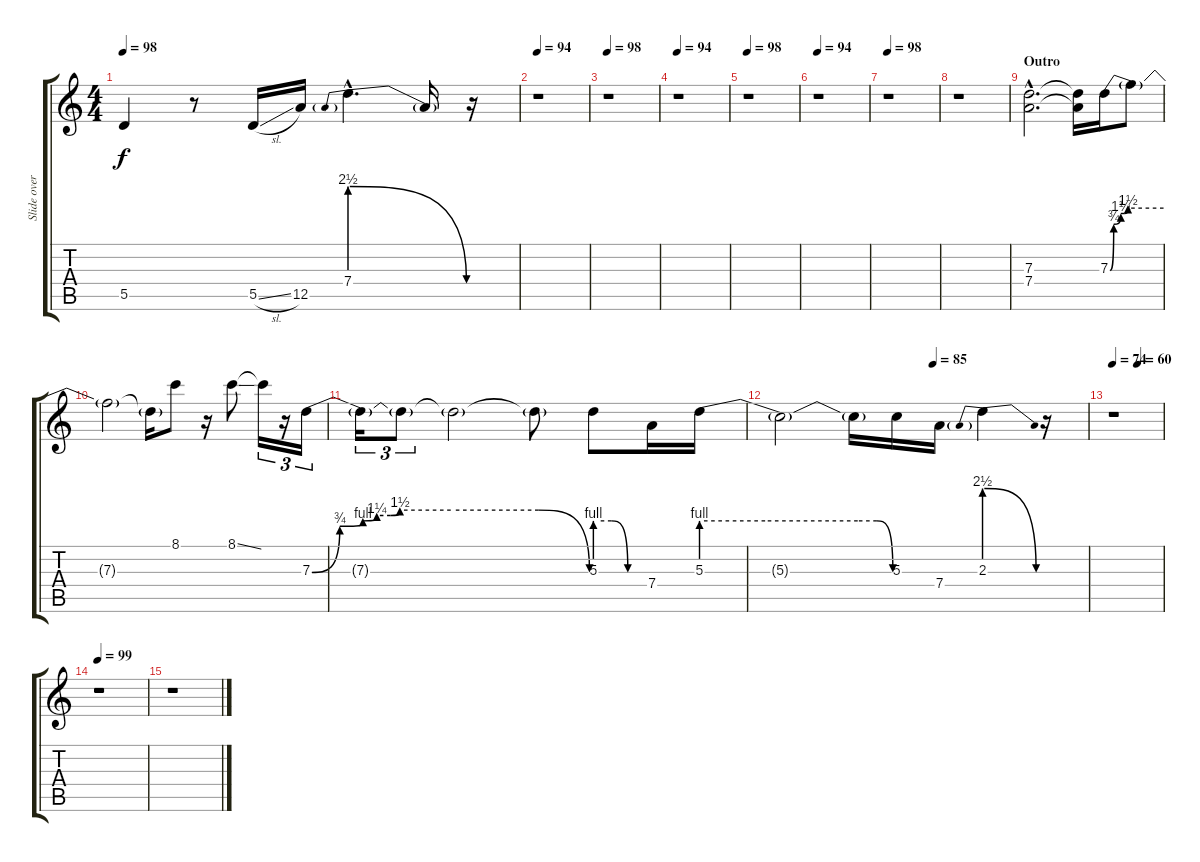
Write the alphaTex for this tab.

\track ("Slide overdubs" "Slide over") {instrument overdrivenguitar}
\staff {score tabs}
\tuning (E4 B3 G3 D3 A2 E2) {hide}
\ts (4 4)
\tempo 98
\clef g2
\ks c
5.5.4{dy f} r.8 5.5{sl}.16 12.5.16 7.4{be (prebendrelease 0 10 60 0) hac}.4{d} 7.4{t}.16 r.16 |
\tempo 94
r.1 |
\tempo 98
r.1 |
\tempo 94
r.1 |
\tempo 98
r.1 |
\tempo 94
r.1 |
\tempo 98
r.1 |
r.1 |
\section ("" "Outro")
(7.3{hac} 7.4{hac}).2{d} (7.3{t} 7.4{t}).16 7.3{be (custom 0 0 4 3 12 5 16 5 20 6 60 6)}.16 7.3{t}.8 |
7.3{t}.2 7.3{t}.16 8.1.8 r.16 8.1{ss}.8 8.1{t}.16{tu (3 2)} r.16{tu (3 2)} 7.3{be (custom 0 0 6 3 11 4 14 5 17 5 19 6 30 6 49 6 60 0)}.16{tu (3 2)} |
7.3{t}.16{tu (3 2)} 7.3{t}.8{tu (3 2)} 7.3{t}.2 7.3{t}.8 5.3{be (custom 0 4 20 4 40 0 60 0)}.8 7.4.16 5.3{be (custom 0 4 20 4 49 4 55 4 60 0)}.16 |
\tempo (85 0.5)
5.3{t}.2 5.3{t}.16 5.3.16 7.4.16 2.3{be (prebendrelease 0 10 60 0)}.4 r.16 |
\tempo 74
\tempo (60 0.5)
r.1 |
\tempo 99
r.1 |
r.1
